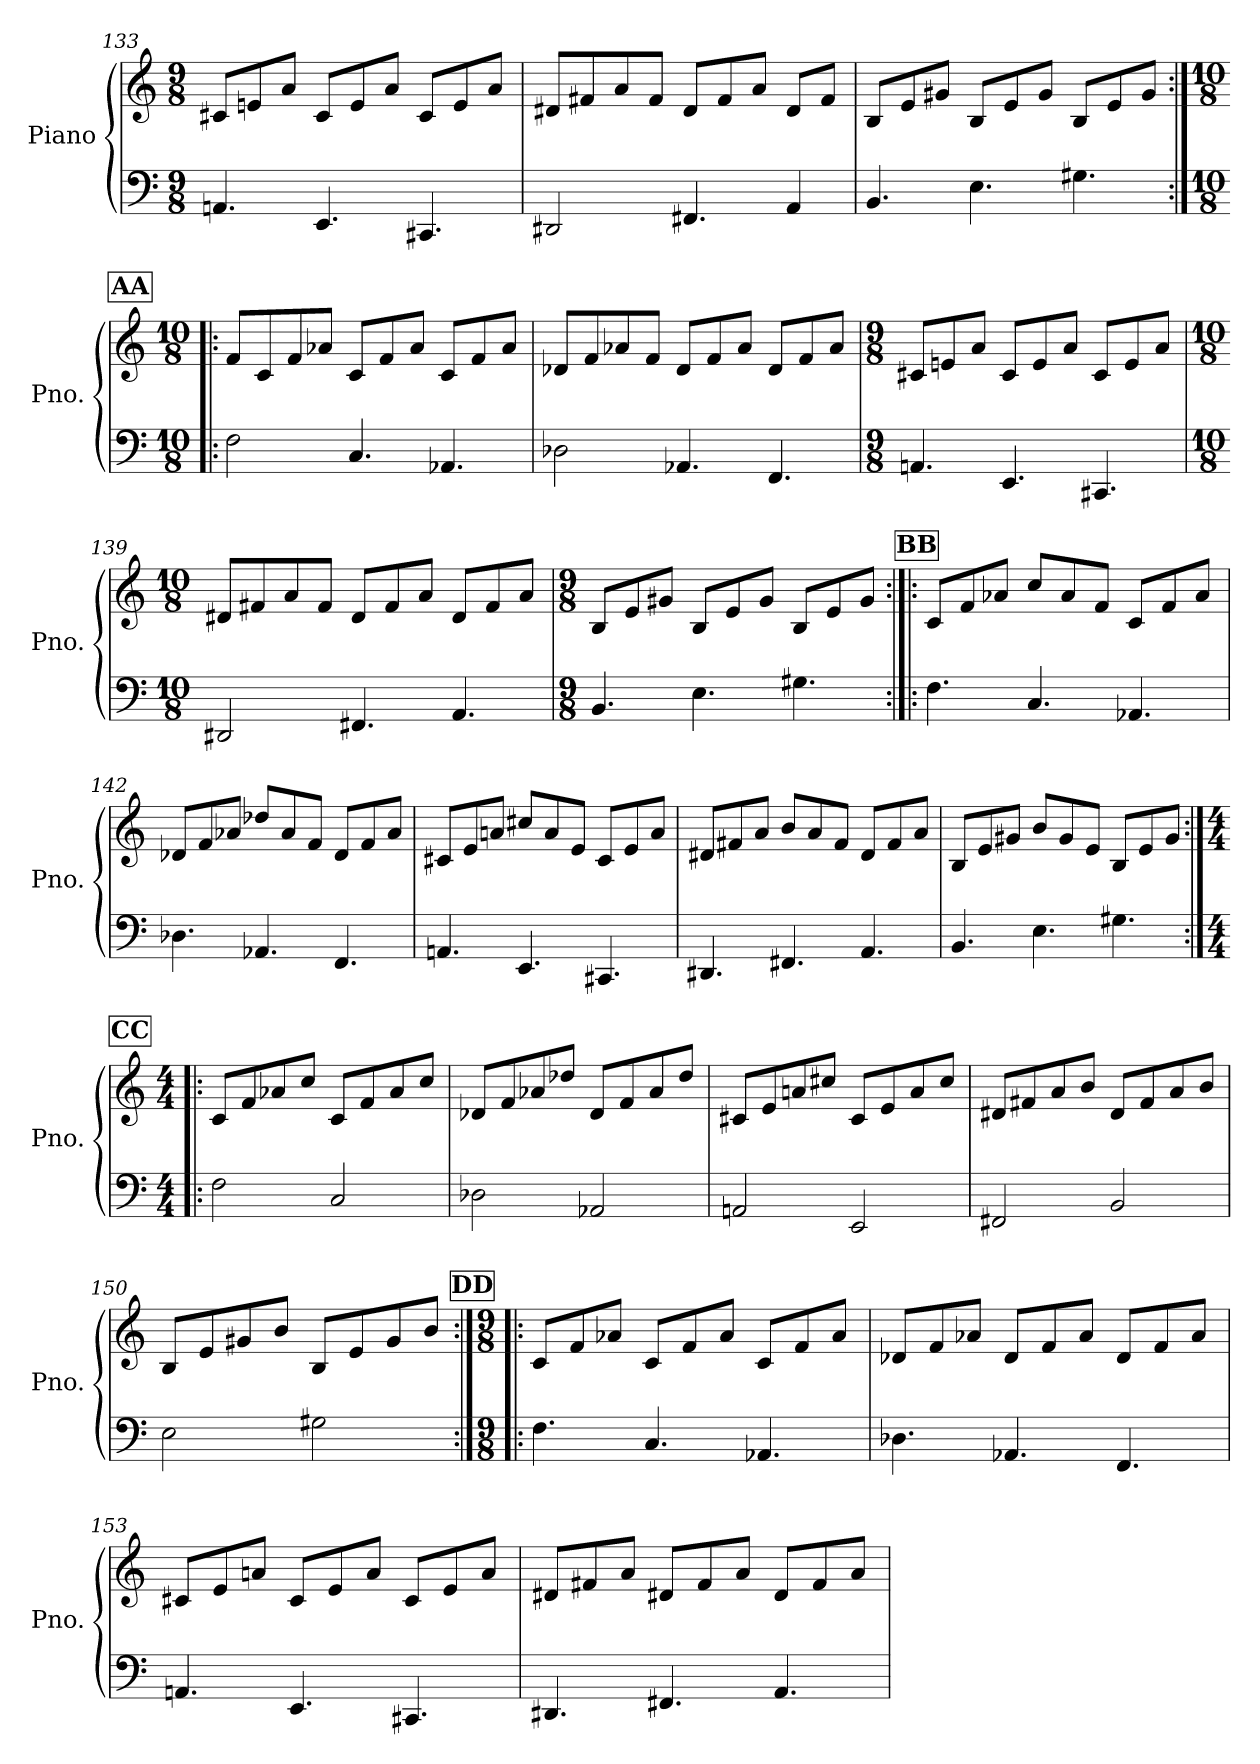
**kern	**kern
*part1	*part1
*staff2	*staff1
*I"Piano	*
*I'Pno.	*
*clefF4	*clefG2
*k[]	*k[]
*M9/8	*M9/8
=133	=133
4.AAn/	8c#X/L
.	8en/
.	8a/J
4.EE/	8c#/L
.	8e/
.	8a/J
4.CC#X/	8c#/L
.	8e/
.	8a/J
=134	=134
2DD#X/	8d#X/L
.	8f#X/
.	8a/
.	8f#/J
4.FF#X/	8d#/L
.	8f#/
.	8a/J
4AA/	8d#/L
.	8f#/J
!!LO:LB:g=z
=135	=135
4.BB/	8B/L
.	8e/
.	8g#X/J
4.E\	8B/L
.	8e/
.	8g#/J
4.G#X\	8B/L
.	8e/
.	8g#/J
!!LO:REH:place=s1:a:B:fs=14:t=AA
=136:|!|:	=136:|!|:
*M10/8	*M10/8
2F\	8f/L
.	8c/
.	8f/
.	8a-X/J
4.C/	8c/L
.	8f/
.	8a-/J
4.AA-X/	8c/L
.	8f/
.	8a-/J
=137	=137
2D-X\	8d-X/L
.	8f/
.	8a-X/
.	8f/J
4.AA-X/	8d-/L
.	8f/
.	8a-/J
4.FF/	8d-/L
.	8f/
.	8a-/J
=138	=138
*M9/8	*M9/8
4.AAn/	8c#X/L
.	8en/
.	8a/J
4.EE/	8c#/L
.	8e/
.	8a/J
4.CC#X/	8c#/L
.	8e/
.	8a/J
=139	=139
*M10/8	*M10/8
2DD#X/	8d#X/L
.	8f#X/
.	8a/
.	8f#/J
4.FF#X/	8d#/L
.	8f#/
.	8a/J
4.AA/	8d#/L
.	8f#/
.	8a/J
!!LO:LB:g=z
=140	=140
*M9/8	*M9/8
4.BB/	8B/L
.	8e/
.	8g#X/J
4.E\	8B/L
.	8e/
.	8g#/J
4.G#X\	8B/L
.	8e/
.	8g#/J
!!LO:REH:place=s1:a:B:fs=14:t=BB
=141:|!|:	=141:|!|:
4.F\	8c/L
.	8f/
.	8a-X/J
4.C/	8cc/L
.	8a-/
.	8f/J
4.AA-X/	8c/L
.	8f/
.	8a-/J
=142	=142
4.D-X\	8d-X/L
.	8f/
.	8a-X/J
4.AA-X/	8dd-X/L
.	8a-/
.	8f/J
4.FF/	8d-/L
.	8f/
.	8a-/J
=143	=143
4.AAn/	8c#X/L
.	8e/
.	8an/J
4.EE/	8cc#X/L
.	8a/
.	8e/J
4.CC#X/	8c#/L
.	8e/
.	8a/J
=144	=144
4.DD#X/	8d#X/L
.	8f#X/
.	8a/J
4.FF#X/	8b/L
.	8a/
.	8f#/J
4.AA/	8d#/L
.	8f#/
.	8a/J
!!LO:LB:g=z
=145	=145
4.BB/	8B/L
.	8e/
.	8g#X/J
4.E\	8b/L
.	8g#/
.	8e/J
4.G#X\	8B/L
.	8e/
.	8g#/J
!!LO:REH:place=s1:a:B:fs=14:t=CC
=146:|!|:	=146:|!|:
*M4/4	*M4/4
2F\	8c/L
.	8f/
.	8a-X/
.	8cc/J
2C/	8c/L
.	8f/
.	8a-/
.	8cc/J
=147	=147
2D-X\	8d-X/L
.	8f/
.	8a-X/
.	8dd-X/J
2AA-X/	8d-/L
.	8f/
.	8a-/
.	8dd-/J
=148	=148
2AAn/	8c#X/L
.	8e/
.	8an/
.	8cc#X/J
2EE/	8c#/L
.	8e/
.	8a/
.	8cc#/J
=149	=149
2FF#X/	8d#X/L
.	8f#X/
.	8a/
.	8b/J
2BB/	8d#/L
.	8f#/
.	8a/
.	8b/J
=150	=150
2E\	8B/L
.	8e/
.	8g#X/
.	8b/J
2G#X\	8B/L
.	8e/
.	8g#/
.	8b/J
!!LO:LB:g=z
!!LO:REH:place=s1:a:B:fs=14:t=DD
=151:|!|:	=151:|!|:
*M9/8	*M9/8
4.F\	8c/L
.	8f/
.	8a-X/J
4.C/	8c/L
.	8f/
.	8a-/J
4.AA-X/	8c/L
.	8f/
.	8a-/J
=152	=152
4.D-X\	8d-X/L
.	8f/
.	8a-X/J
4.AA-X/	8d-/L
.	8f/
.	8a-/J
4.FF/	8d-/L
.	8f/
.	8a-/J
=153	=153
4.AAn/	8c#X/L
.	8e/
.	8an/J
4.EE/	8c#/L
.	8e/
.	8a/J
4.CC#X/	8c#/L
.	8e/
.	8a/J
=154	=154
4.DD#X/	8d#X/L
.	8f#X/
.	8a/J
4.FF#X/	8d#X/L
.	8f#/
.	8a/J
4.AA/	8d#/L
.	8f#/
.	8a/J
=	=
*-	*-
